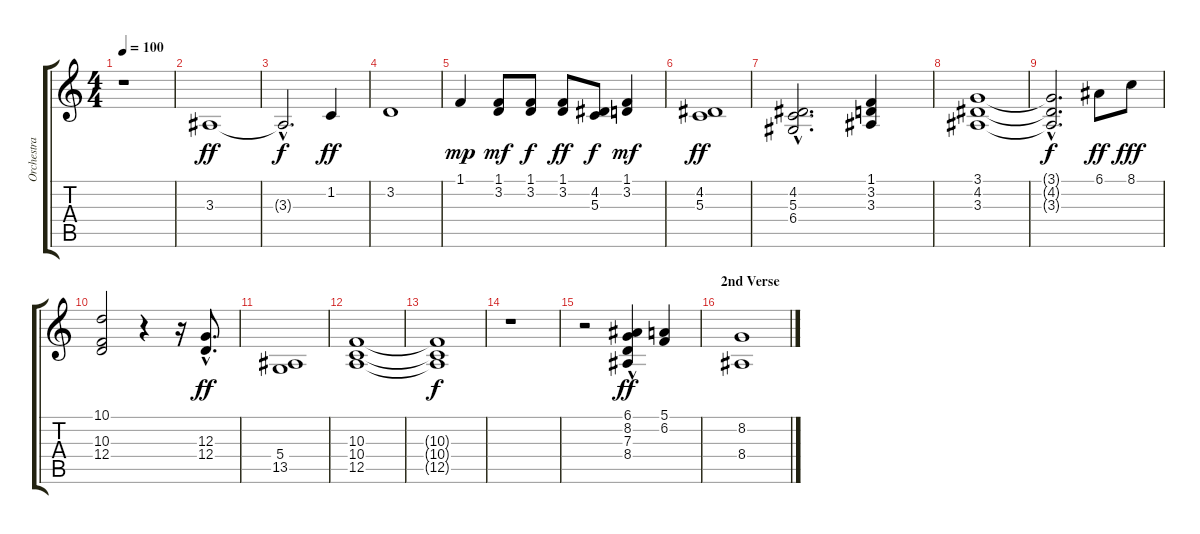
\track ("Orchestra" "Orchestra") {instrument stringensemble1}
\staff {score tabs}
\tuning (E4 B3 G3 D3 A2 E2) {hide}
\ts (4 4)
\tempo 100
\clef g2
\ks c
r.1{dy ff} |
3.3.1 |
3.3{hac t}.2{d dy f} 1.2.4{dy ff} |
3.2.1 |
1.1.4{dy mp} (1.1 3.2).8{dy mf} (1.1 3.2).8{dy f} (1.1 3.2).8{dy ff} (4.2 5.3).8{dy f} (1.1 3.2).4{dy mf} |
(4.2 5.3).1{dy ff} |
(4.2{hac} 5.3{hac} 6.4{hac}).2{d} (1.1 3.2 3.3).4 |
(3.1 4.2 3.3).1 |
(3.1{t} 4.2{hac t} 3.3{hac t}).2{d dy f} 6.1.8{dy ff} 8.1.8{dy fff} |
(10.1 10.3 12.4).2 r.4 r.16 (12.3{hac} 12.4).8{d dy ff} |
(5.4 13.5).1 |
(10.3 10.4 12.5).1 |
(10.3{t} 10.4{t} 12.5{t}).1{dy f} |
r.1 |
r.2 (6.1 8.2 7.3{hac} 8.4{hac}).4{dy ff} (5.1 6.2).4 |
\section ("" "2nd Verse")
(8.2 8.4).1
